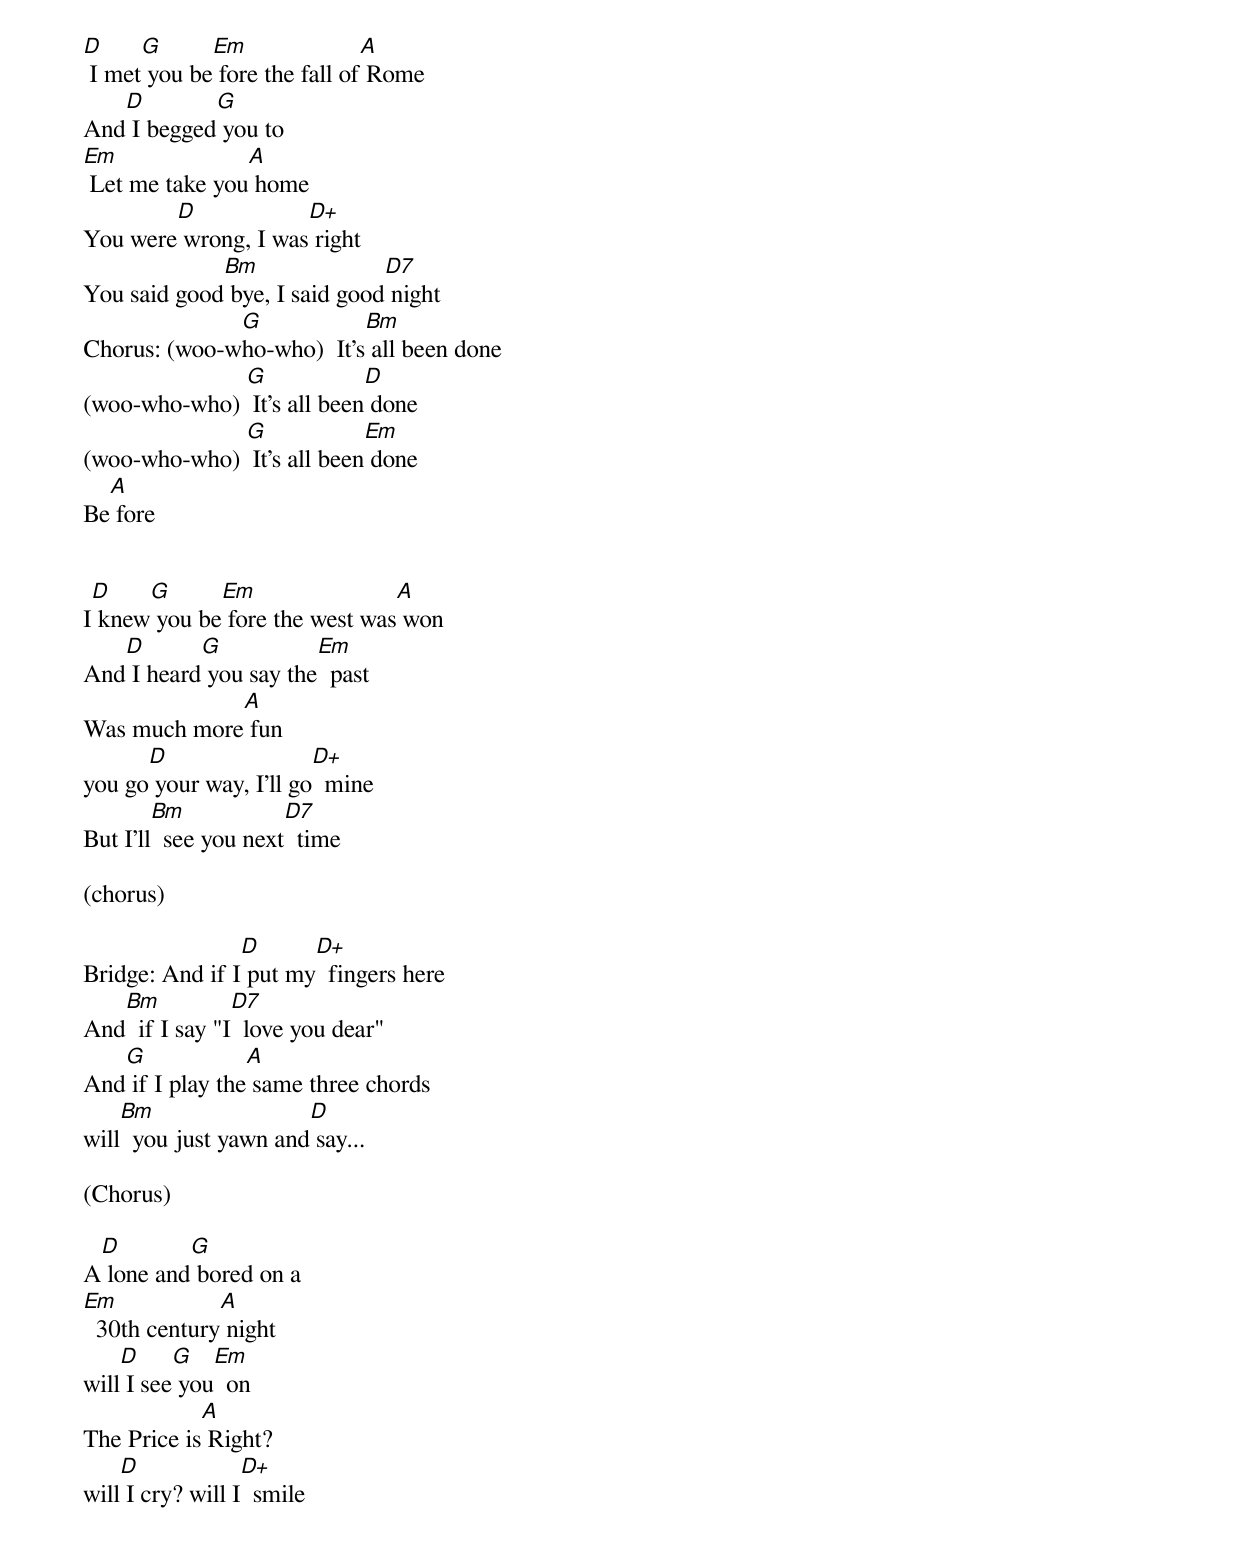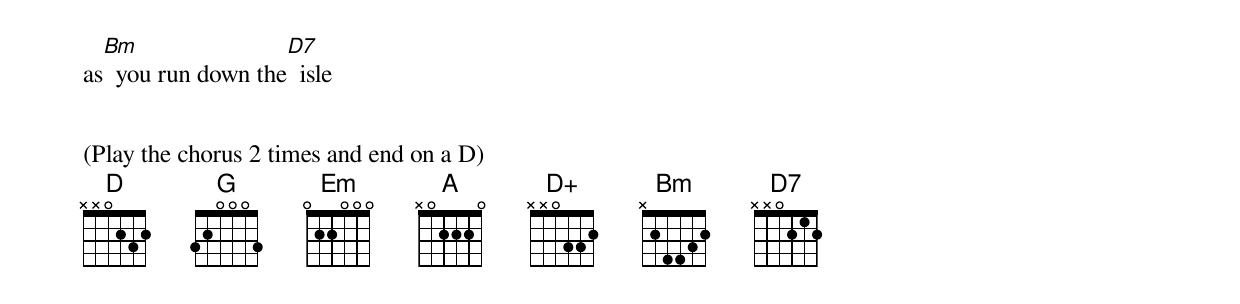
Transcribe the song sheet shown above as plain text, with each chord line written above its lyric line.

D     G      Em               A
 I met you be fore the fall of Rome
   D        G
And I begged you to
Em              A
 Let me take you home
        D            D+
You were wrong, I was right
             Bm               D7
You said good bye, I said good night
              G            Bm
Chorus: (woo-who-who)  It's all been done
              G             D
(woo-who-who)  It's all been done
              G             Em
(woo-who-who)  It's all been done
  A
Be fore


 D    G      Em                A
I knew you be fore the west was won
   D       G           Em
And I heard you say the  past
             A
Was much more fun
      D                 D+
you go your way, I'll go  mine
        Bm            D7
But I'll  see you next  time

(chorus)

                D      D+
Bridge: And if I put my  fingers here
   Bm           D7
And  if I say "I  love you dear"
   G             A
And if I play the same three chords
    Bm                 D
will  you just yawn and say...

(Chorus)

 D        G
A lone and bored on a
Em            A
  30th century night
    D     G   Em
will I see you  on
            A
The Price is Right?
    D             D+
will I cry? will I  smile
  Bm                D7
as  you run down the  isle


(Play the chorus 2 times and end on a D)
